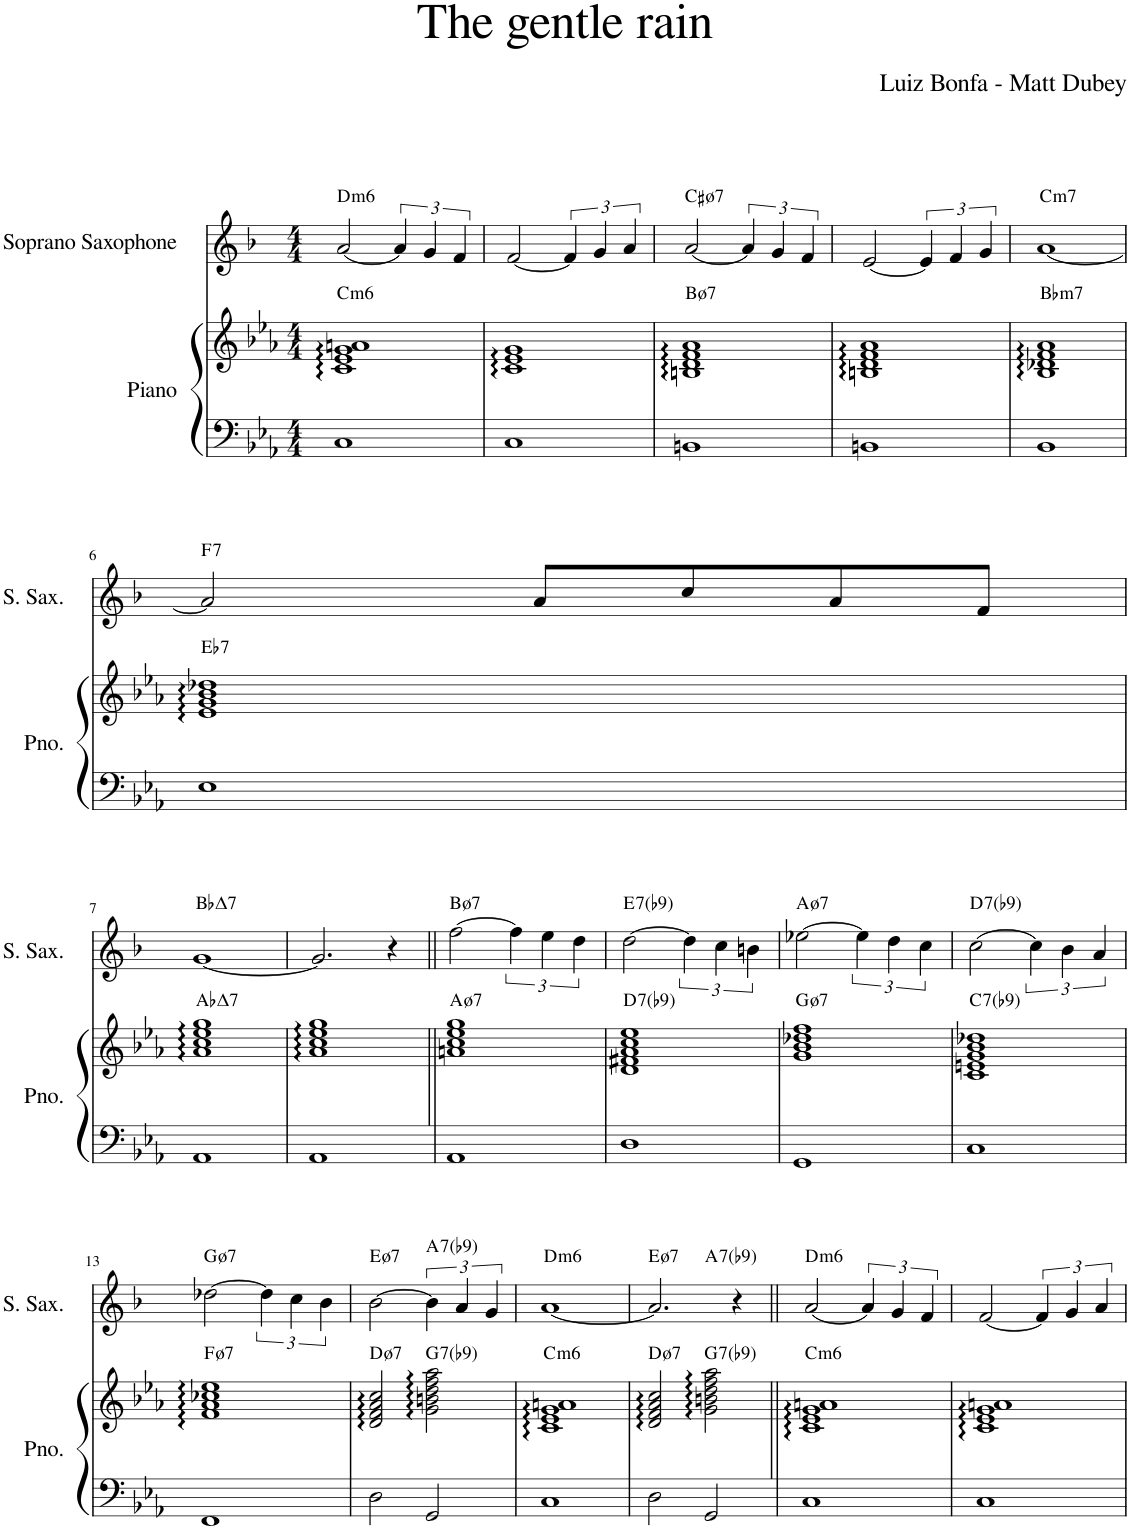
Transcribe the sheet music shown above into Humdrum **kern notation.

**kern	**kern	**harte	**kern	**harte
*part2	*part2	*part2	*part1	*part1
*staff3	*staff2	*	*staff1	*
*I"Piano	*	*	*I"Soprano Saxophone	*
*I'Pno.	*	*	*I'S. Sax.	*
*clefF4	*clefG2	*	*clefG2	*
*	*	*	*Trd1c2	*
*k[b-e-a-]	*k[b-e-a-]	*	*k[b-]	*
*M4/4	*M4/4	*	*M4/4	*
=1	=1	=1	=1	=1
!	!	!LO:H:kt=m6	!	!LO:H:kt=m6
1C	1c 1e- 1g 1an	C:min6	[2a/	D:min6
.	.	.	6a/]	.
.	.	.	6g/	.
.	.	.	6f/	.
=2	=2	=2	=2	=2
1C	1c 1e- 1g	.	[2f/	.
.	.	.	6f/]	.
.	.	.	6g/	.
.	.	.	6a/	.
=3	=3	=3	=3	=3
!	!	!LO:H:kt=7	!	!LO:H:kt=7
1BBn	1Bn 1d 1f 1a-	B:hdim7	[2a/	C#:hdim7
.	.	.	6a/]	.
.	.	.	6g/	.
.	.	.	6f/	.
=4	=4	=4	=4	=4
1BBn	1Bn 1d 1f 1a-	.	[2e/	.
.	.	.	6e/]	.
.	.	.	6f/	.
.	.	.	6g/	.
=5	=5	=5	=5	=5
!	!	!LO:H:kt=m7	!	!LO:H:kt=m7
1BB-	1B- 1d-X 1f 1a-	Bb:min7	[1a	C:min7
!!LO:LB:g=z
=6	=6	=6	=6	=6
!	!	!LO:H:kt=7	!	!LO:H:kt=7
1E-	1e- 1g 1b- 1dd-X	Eb:7	2a/]	F:7
.	.	.	8a/L	.
.	.	.	8cc/	.
.	.	.	8a/	.
.	.	.	8f/J	.
!!LO:LB:g=z
=7	=7	=7	=7	=7
!	!	!LO:H:kt=7	!	!LO:H:kt=7
1AA-	1a- 1cc 1ee- 1gg	Ab:maj7	[1g	Bb:maj7
=8	=8	=8	=8	=8
1AA-	1a- 1cc 1ee- 1gg	.	2.g/]	.
.	.	.	4r	.
=9	=9	=9	=9	=9
!	!	!LO:H:kt=7	!	!LO:H:kt=7
1AA-	1an 1cc 1ee- 1gg	A:hdim7	[2ff\	B:hdim7
.	.	.	6ff\]	.
.	.	.	6ee\	.
.	.	.	6dd\	.
=10	=10	=10	=10	=10
!	!	!LO:H:kt=7	!	!LO:H:kt=7
1D	1d 1f#X 1a- 1cc 1ee-	D:7(b9)	[2dd\	E:7(b9)
.	.	.	6dd\]	.
.	.	.	6cc\	.
.	.	.	6bn\	.
=11	=11	=11	=11	=11
!	!	!LO:H:kt=7	!	!LO:H:kt=7
1GG	1g 1b- 1dd-X 1ff	G:hdim7	[2ee-X\	A:hdim7
.	.	.	6ee-\]	.
.	.	.	6dd\	.
.	.	.	6cc\	.
=12	=12	=12	=12	=12
!	!	!LO:H:kt=7	!	!LO:H:kt=7
1C	1c 1en 1g 1b- 1dd-X	C:7(b9)	[2cc\	D:7(b9)
.	.	.	6cc\]	.
.	.	.	6b-\	.
.	.	.	6a/	.
!!LO:LB:g=z
=13	=13	=13	=13	=13
!	!	!LO:H:kt=7	!	!LO:H:kt=7
1FF	1f 1a- 1cc-X 1ee-	F:hdim7	[2dd-X\	G:hdim7
.	.	.	6dd-\]	.
.	.	.	6cc\	.
.	.	.	6b-\	.
=14	=14	=14	=14	=14
!	!	!LO:H:kt=7	!	!LO:H:kt=7
2D\	2d/ 2f/ 2a-/ 2cc/	D:hdim7	[2b-\	E:hdim7
!	!	!LO:H:kt=7	!	!LO:H:kt=7
2GG/	2g\ 2bn\ 2dd\ 2ff\ 2aa-\	G:7(b9)	6b-\]	A:7(b9)
.	.	.	6a/	.
.	.	.	6g/	.
=15	=15	=15	=15	=15
!	!	!LO:H:kt=m6	!	!LO:H:kt=m6
1C	1c 1e- 1g 1an	C:min6	[1a	D:min6
=16	=16	=16	=16	=16
!	!	!LO:H:kt=7	!	!LO:H:kt=7
*	*	*	*^	*
2D\	2d/ 2f/ 2a-/ 2cc/	D:hdim7	2.a/]	2ryy	E:hdim7
!	!	!LO:H:kt=7	!	!	!LO:H:kt=7
2GG/	2g\ 2bn\ 2dd\ 2ff\ 2aa-\	G:7(b9)	.	2ryy	A:7(b9)
.	.	.	4r	.	.
=17	=17	=17	=17	=17	=17
!	!	!LO:H:kt=m6	!	!	!LO:H:kt=m6
*	*	*	*v	*v	*
1C	1c 1e- 1g 1an	C:min6	[2a/	D:min6
.	.	.	6a/]	.
.	.	.	6g/	.
.	.	.	6f/	.
=18	=18	=18	=18	=18
1C	1c 1e- 1g 1an	.	[2f/	.
.	.	.	6f/]	.
.	.	.	6g/	.
.	.	.	6a/	.
=	=	=	=	=
*-	*-	*-	*-	*-
